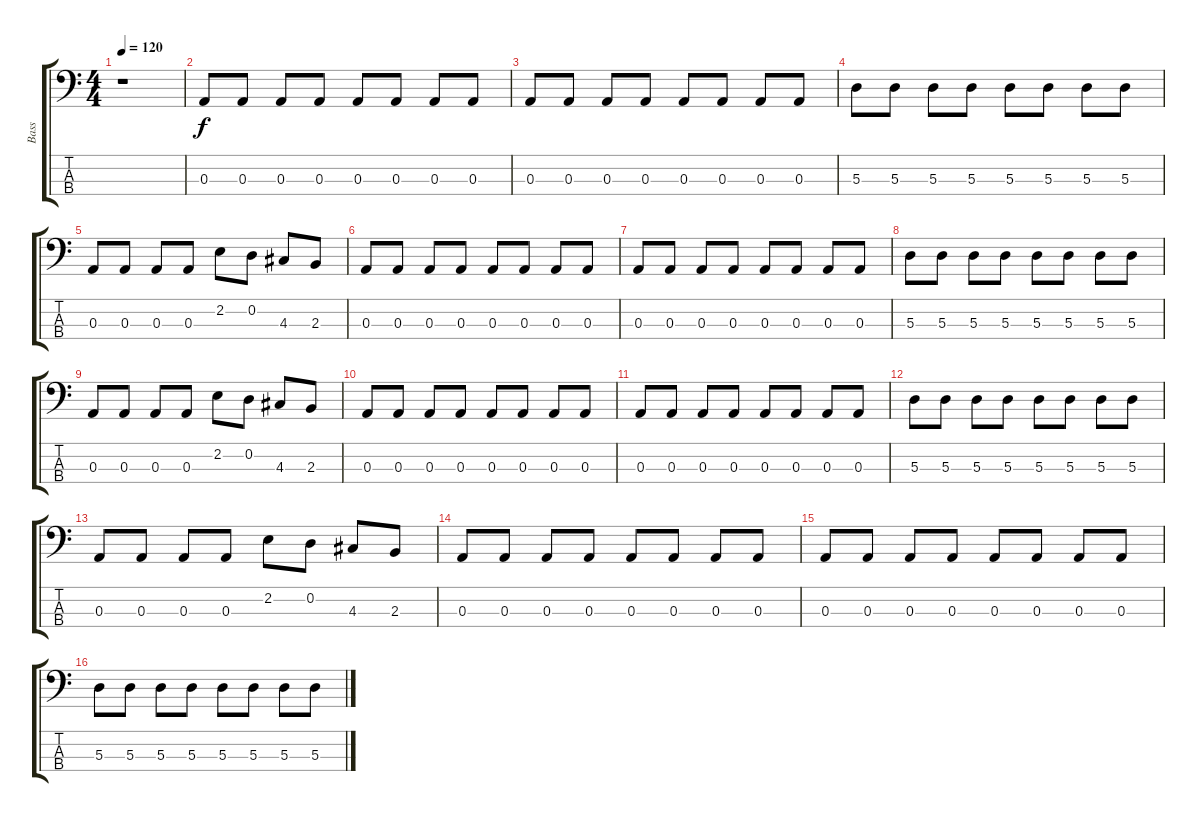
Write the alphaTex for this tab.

\track ("Bass" "Bass") {instrument acousticbass}
\staff {score tabs}
\tuning (G2 D2 A1 E1) {hide}
\ts (4 4)
\tempo 120
\clef f4
\ks c
r.1{dy f instrument acousticbass} |
0.3.8 0.3.8 0.3.8 0.3.8 0.3.8 0.3.8 0.3.8 0.3.8 |
0.3.8 0.3.8 0.3.8 0.3.8 0.3.8 0.3.8 0.3.8 0.3.8 |
5.3.8 5.3.8 5.3.8 5.3.8 5.3.8 5.3.8 5.3.8 5.3.8 |
0.3.8 0.3.8 0.3.8 0.3.8 2.2.8 0.2.8 4.3.8 2.3.8 |
0.3.8 0.3.8 0.3.8 0.3.8 0.3.8 0.3.8 0.3.8 0.3.8 |
0.3.8 0.3.8 0.3.8 0.3.8 0.3.8 0.3.8 0.3.8 0.3.8 |
5.3.8 5.3.8 5.3.8 5.3.8 5.3.8 5.3.8 5.3.8 5.3.8 |
0.3.8 0.3.8 0.3.8 0.3.8 2.2.8 0.2.8 4.3.8 2.3.8 |
0.3.8 0.3.8 0.3.8 0.3.8 0.3.8 0.3.8 0.3.8 0.3.8 |
0.3.8 0.3.8 0.3.8 0.3.8 0.3.8 0.3.8 0.3.8 0.3.8 |
5.3.8 5.3.8 5.3.8 5.3.8 5.3.8 5.3.8 5.3.8 5.3.8 |
0.3.8 0.3.8 0.3.8 0.3.8 2.2.8 0.2.8 4.3.8 2.3.8 |
0.3.8 0.3.8 0.3.8 0.3.8 0.3.8 0.3.8 0.3.8 0.3.8 |
0.3.8 0.3.8 0.3.8 0.3.8 0.3.8 0.3.8 0.3.8 0.3.8 |
5.3.8 5.3.8 5.3.8 5.3.8 5.3.8 5.3.8 5.3.8 5.3.8
